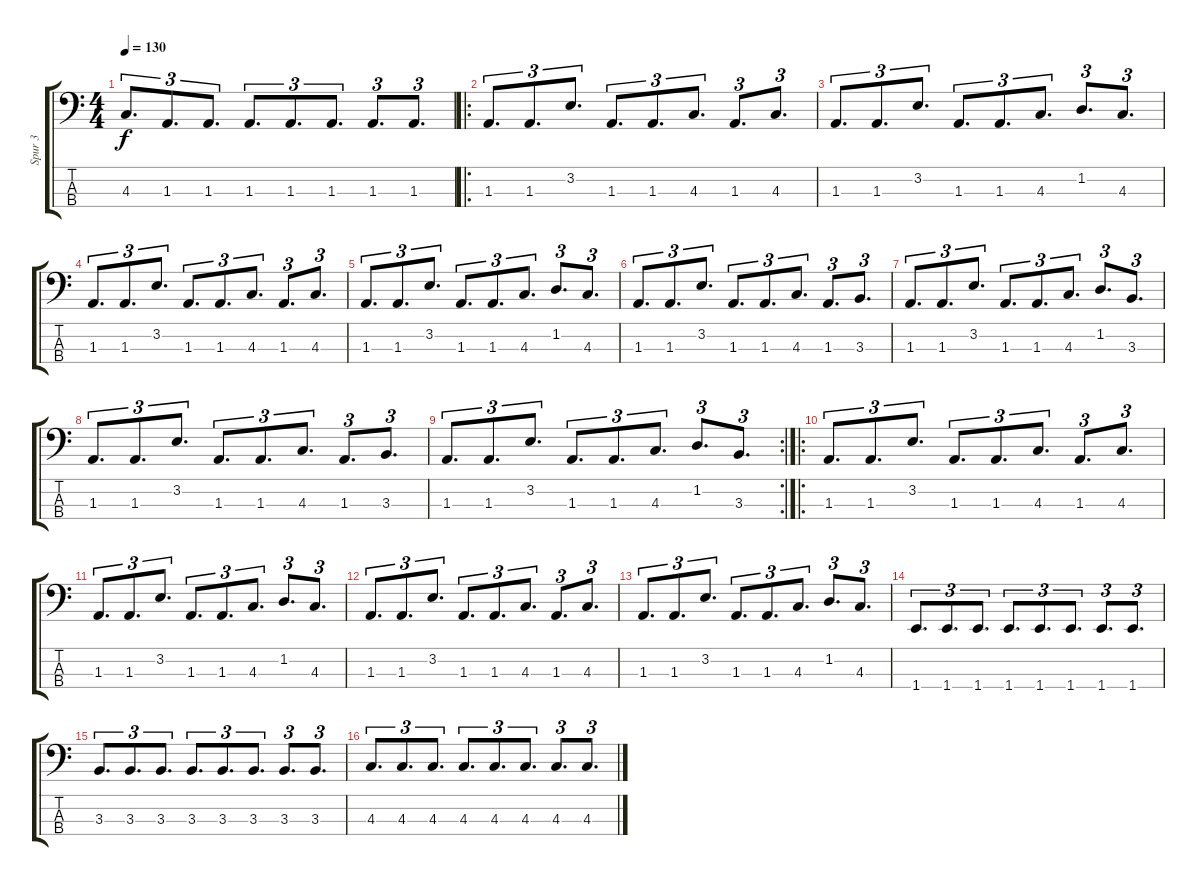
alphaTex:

\track ("Spur 3" "Spur 3") {instrument electricbassfinger}
\staff {score tabs}
\tuning (Gb2 Db2 Ab1 Eb1) {hide}
\ts (4 4)
\tempo 130
\clef f4
\ks c
4.3.8{d tu (3 2) dy f} 1.3.8{d tu (3 2)} 1.3.8{d tu (3 2)} 1.3.8{d tu (3 2)} 1.3.8{d tu (3 2)} 1.3.8{d tu (3 2)} 1.3.8{d tu (3 2)} 1.3.8{d tu (3 2)} |
\ro
1.3.8{d tu (3 2)} 1.3.8{d tu (3 2)} 3.2.8{d tu (3 2)} 1.3.8{d tu (3 2)} 1.3.8{d tu (3 2)} 4.3.8{d tu (3 2)} 1.3.8{d tu (3 2)} 4.3.8{d tu (3 2)} |
1.3.8{d tu (3 2)} 1.3.8{d tu (3 2)} 3.2.8{d tu (3 2)} 1.3.8{d tu (3 2)} 1.3.8{d tu (3 2)} 4.3.8{d tu (3 2)} 1.2.8{d tu (3 2)} 4.3.8{d tu (3 2)} |
1.3.8{d tu (3 2)} 1.3.8{d tu (3 2)} 3.2.8{d tu (3 2)} 1.3.8{d tu (3 2)} 1.3.8{d tu (3 2)} 4.3.8{d tu (3 2)} 1.3.8{d tu (3 2)} 4.3.8{d tu (3 2)} |
1.3.8{d tu (3 2)} 1.3.8{d tu (3 2)} 3.2.8{d tu (3 2)} 1.3.8{d tu (3 2)} 1.3.8{d tu (3 2)} 4.3.8{d tu (3 2)} 1.2.8{d tu (3 2)} 4.3.8{d tu (3 2)} |
1.3.8{d tu (3 2)} 1.3.8{d tu (3 2)} 3.2.8{d tu (3 2)} 1.3.8{d tu (3 2)} 1.3.8{d tu (3 2)} 4.3.8{d tu (3 2)} 1.3.8{d tu (3 2)} 3.3.8{d tu (3 2)} |
1.3.8{d tu (3 2)} 1.3.8{d tu (3 2)} 3.2.8{d tu (3 2)} 1.3.8{d tu (3 2)} 1.3.8{d tu (3 2)} 4.3.8{d tu (3 2)} 1.2.8{d tu (3 2)} 3.3.8{d tu (3 2)} |
1.3.8{d tu (3 2)} 1.3.8{d tu (3 2)} 3.2.8{d tu (3 2)} 1.3.8{d tu (3 2)} 1.3.8{d tu (3 2)} 4.3.8{d tu (3 2)} 1.3.8{d tu (3 2)} 3.3.8{d tu (3 2)} |
\rc 2
1.3.8{d tu (3 2)} 1.3.8{d tu (3 2)} 3.2.8{d tu (3 2)} 1.3.8{d tu (3 2)} 1.3.8{d tu (3 2)} 4.3.8{d tu (3 2)} 1.2.8{d tu (3 2)} 3.3.8{d tu (3 2)} |
\ro
1.3.8{d tu (3 2)} 1.3.8{d tu (3 2)} 3.2.8{d tu (3 2)} 1.3.8{d tu (3 2)} 1.3.8{d tu (3 2)} 4.3.8{d tu (3 2)} 1.3.8{d tu (3 2)} 4.3.8{d tu (3 2)} |
1.3.8{d tu (3 2)} 1.3.8{d tu (3 2)} 3.2.8{d tu (3 2)} 1.3.8{d tu (3 2)} 1.3.8{d tu (3 2)} 4.3.8{d tu (3 2)} 1.2.8{d tu (3 2)} 4.3.8{d tu (3 2)} |
1.3.8{d tu (3 2)} 1.3.8{d tu (3 2)} 3.2.8{d tu (3 2)} 1.3.8{d tu (3 2)} 1.3.8{d tu (3 2)} 4.3.8{d tu (3 2)} 1.3.8{d tu (3 2)} 4.3.8{d tu (3 2)} |
1.3.8{d tu (3 2)} 1.3.8{d tu (3 2)} 3.2.8{d tu (3 2)} 1.3.8{d tu (3 2)} 1.3.8{d tu (3 2)} 4.3.8{d tu (3 2)} 1.2.8{d tu (3 2)} 4.3.8{d tu (3 2)} |
1.4.8{d tu (3 2)} 1.4.8{d tu (3 2)} 1.4.8{d tu (3 2)} 1.4.8{d tu (3 2)} 1.4.8{d tu (3 2)} 1.4.8{d tu (3 2)} 1.4.8{d tu (3 2)} 1.4.8{d tu (3 2)} |
3.3.8{d tu (3 2)} 3.3.8{d tu (3 2)} 3.3.8{d tu (3 2)} 3.3.8{d tu (3 2)} 3.3.8{d tu (3 2)} 3.3.8{d tu (3 2)} 3.3.8{d tu (3 2)} 3.3.8{d tu (3 2)} |
4.3.8{d tu (3 2)} 4.3.8{d tu (3 2)} 4.3.8{d tu (3 2)} 4.3.8{d tu (3 2)} 4.3.8{d tu (3 2)} 4.3.8{d tu (3 2)} 4.3.8{d tu (3 2)} 4.3.8{d tu (3 2)}
